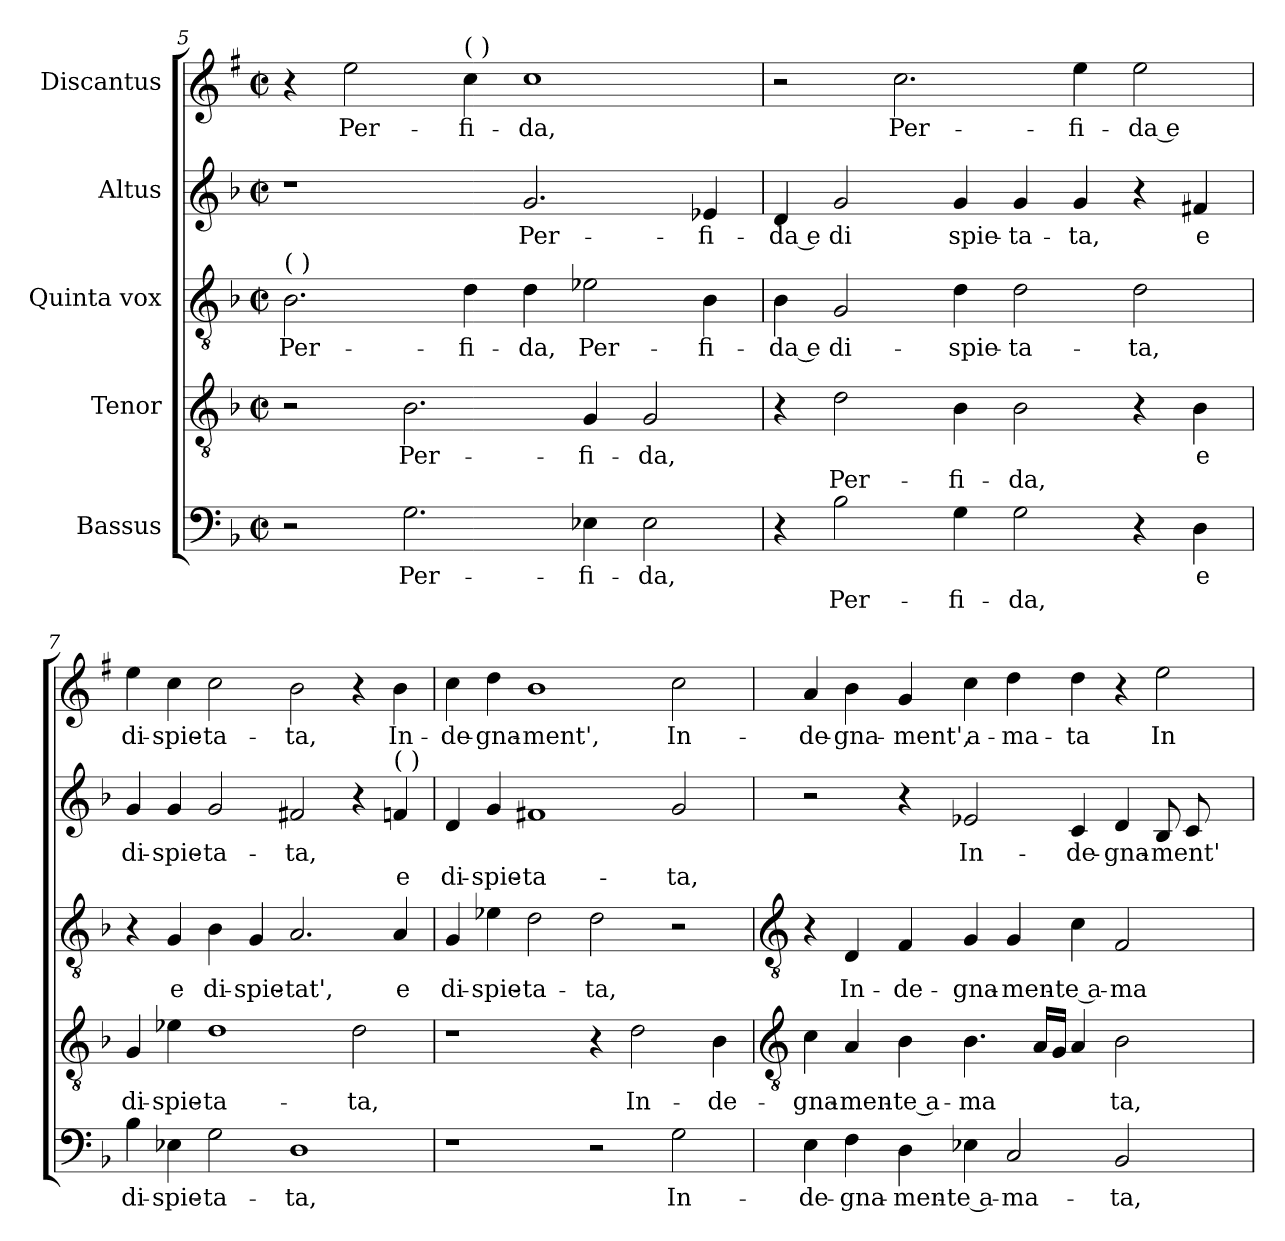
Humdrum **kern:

**kern	**text	**text	**kern	**text	**text	**kern	**text	**kern	**text	**text	**kern	**text
*part5	*part5	*part5	*part4	*part4	*part4	*part3	*part3	*part2	*part2	*part2	*part1	*part1
*staff5	*staff5	*staff5	*staff4	*staff4	*staff4	*staff3	*staff3	*staff2	*staff2	*staff2	*staff1	*staff1
*I"Bassus	*	*	*I"Tenor	*	*	*I"Quinta vox	*	*I"Altus	*	*	*I"Discantus	*
*clefF4	*	*	*clefGv2	*	*	*clefGv2	*	*clefG2	*	*	*clefG2	*
*	*	*	*	*	*	*	*	*	*	*	*ITrd1c2	*
*k[b-]	*	*	*k[b-]	*	*	*k[b-]	*	*k[b-]	*	*	*k[b-]	*
*F:	*	*	*F:	*	*	*F:	*	*F:	*	*	*F:	*
*M4/2	*	*	*M4/2	*	*	*M4/2	*	*M4/2	*	*	*M4/2	*
*met(c|)	*	*	*met(c|)	*	*	*met(c|)	*	*met(c|)	*	*	*met(c|)	*
=5	=5	=5	=5	=5	=5	=5	=5	=5	=5	=5	=5	=5
!	!	!	!	!	!	!LO:TX:a:t=(  )	!	!	!	!	!	!
!	!	!	!	!	!	!	!LO:LY:b	!	!	!	!	!
2r	.	.	2r	.	.	2.B-	Per-	1r	.	.	4r	.
!	!	!	!	!	!	!	!	!	!	!	!	!LO:LY:b
.	.	.	.	.	.	.	.	.	.	.	2dd	Per-
!	!LO:LY:b	!	!	!LO:LY:b	!	!	!	!	!	!	!	!
2.G	Per-	.	2.B-	Per-	.	.	.	.	.	.	.	.
!	!	!	!	!	!	!	!	!	!	!	!LO:TX:a:t=(  )	!
!	!	!	!	!	!	!	!LO:LY:b	!	!	!	!	!LO:LY:b
.	.	.	.	.	.	4d	-fi-	.	.	.	4b-	-fi-
!	!	!	!	!	!	!	!LO:LY:b	!	!LO:LY:b	!	!	!LO:LY:b
.	.	.	.	.	.	4d	-da,	2.g	Per-	.	1b-	-da,
!	!LO:LY:b	!	!	!LO:LY:b	!	!	!LO:LY:b	!	!	!	!	!
4E-X	-fi-	.	4G	-fi-	.	2e-	Per-	.	.	.	.	.
!	!LO:LY:b	!	!	!LO:LY:b	!	!	!	!	!	!	!	!
2E-	-da,	.	2G	-da,	.	.	.	.	.	.	.	.
!	!	!	!	!	!	!	!LO:LY:b	!	!LO:LY:b	!	!	!
.	.	.	.	.	.	4B-	-fi-	4e-X	-fi-	.	.	.
=6	=6	=6	=6	=6	=6	=6	=6	=6	=6	=6	=6	=6
!	!	!	!	!	!	!	!LO:LY:b	!	!LO:LY:b	!	!	!
4r	.	.	4r	.	.	4B-	-da e	4d	-da e	.	2r	.
!	!	!LO:LY:b	!	!	!LO:LY:b	!	!LO:LY:b	!	!LO:LY:b	!	!	!
2B-	.	Per-	2d	.	Per-	2G	di-	2g	di	.	.	.
!	!	!	!	!	!	!	!	!	!	!	!	!LO:LY:b
.	.	.	.	.	.	.	.	.	.	.	2.b-	Per-
!	!	!LO:LY:b	!	!	!LO:LY:b	!	!LO:LY:b	!	!LO:LY:b	!	!	!
4G	.	-fi-	4B-	.	-fi-	4d	-spie-	4g	spie-	.	.	.
!	!	!LO:LY:b	!	!	!LO:LY:b	!	!LO:LY:b	!	!LO:LY:b	!	!	!
2G	.	-da,	2B-	.	-da,	2d	-ta-	4g	-ta-	.	.	.
!	!	!	!	!	!	!	!	!	!LO:LY:b	!	!	!LO:LY:b
.	.	.	.	.	.	.	.	4g	-ta,	.	4dd	-fi-
!	!	!	!	!	!	!	!LO:LY:b	!	!	!	!	!LO:LY:b
4r	.	.	4r	.	.	2d	-ta,	4r	.	.	2dd	-da e
!	!LO:LY:b	!	!	!LO:LY:b	!	!	!	!	!LO:LY:b	!	!	!
4D	e	.	4B-	e	.	.	.	4f#X	e	.	.	.
=7	=7	=7	=7	=7	=7	=7	=7	=7	=7	=7	=7	=7
!	!LO:LY:b	!	!	!LO:LY:b	!	!	!	!	!LO:LY:b	!	!	!LO:LY:b
4B-	di-	.	4G	di-	.	4r	.	4g	di-	.	4dd	di-
!	!LO:LY:b	!	!	!LO:LY:b	!	!	!LO:LY:b	!	!LO:LY:b	!	!	!LO:LY:b
4E-X	-spie-	.	4e-	-spie-	.	4G	e	4g	-spie-	.	4b-	-spie-
!	!LO:LY:b	!	!	!LO:LY:b	!	!	!LO:LY:b	!	!LO:LY:b	!	!	!LO:LY:b
2G	-ta-	.	1d	-ta-	.	4B-	di-	2g	-ta-	.	2b-	-ta-
!	!	!	!	!	!	!	!LO:LY:b	!	!	!	!	!
.	.	.	.	.	.	4G	-spie-	.	.	.	.	.
!	!LO:LY:b	!	!	!	!	!	!LO:LY:b	!	!LO:LY:b	!	!	!LO:LY:b
1D	-ta,	.	.	.	.	2.A	-tat',	2f#X	-ta,	.	2a	-ta,
!	!	!	!	!LO:LY:b	!	!	!	!	!	!	!	!
.	.	.	2d	-ta,	.	.	.	4r	.	.	4r	.
!	!	!	!	!	!	!	!	!LO:TX:a:t=(  )	!	!	!	!
!	!	!	!	!	!	!	!LO:LY:b	!	!	!LO:LY:b	!	!LO:LY:b
.	.	.	.	.	.	4A	e	4f	.	e	4a	In-
=8	=8	=8	=8	=8	=8	=8	=8	=8	=8	=8	=8	=8
!	!	!	!	!	!	!	!LO:LY:b	!	!	!LO:LY:b	!	!LO:LY:b
1r	.	.	1r	.	.	4G	di-	4d	.	di-	4b-	-de-
!	!	!	!	!	!	!	!LO:LY:b	!	!	!LO:LY:b	!	!LO:LY:b
.	.	.	.	.	.	4e-	-spie-	4g	.	-spie-	4cc	-gna-
!	!	!	!	!	!	!	!LO:LY:b	!	!	!LO:LY:b	!	!LO:LY:b
.	.	.	.	.	.	2d	-ta-	1f#X	.	-ta-	1a	-ment',
!	!	!	!	!	!	!	!LO:LY:b	!	!	!	!	!
2r	.	.	4r	.	.	2d	-ta,	.	.	.	.	.
!	!	!	!	!LO:LY:b	!	!	!	!	!	!	!	!
.	.	.	2d	In-	.	.	.	.	.	.	.	.
!	!LO:LY:b	!	!	!	!	!	!	!	!	!LO:LY:b	!	!LO:LY:b
2G	In-	.	.	.	.	2r	.	2g	.	-ta,	2b-	In-
!	!	!	!	!LO:LY:b	!	!	!	!	!	!	!	!
.	.	.	4B-	-de-	.	.	.	.	.	.	.	.
!!LO:LB:g=z
=9	=9	=9	=9	=9	=9	=9	=9	=9	=9	=9	=9	=9
*	*	*	*clefGv2	*	*	*clefGv2	*	*	*	*	*	*
!	!LO:LY:b	!	!	!LO:LY:b	!	!	!	!	!	!	!	!LO:LY:b
4E	-de-	.	4c	-gna-	.	4r	.	2r	.	.	4g	-de-
!	!LO:LY:b	!	!	!LO:LY:b	!	!	!LO:LY:b	!	!	!	!	!LO:LY:b
4F	-gna-	.	4A	-men-	.	4D	In-	.	.	.	4a	-gna-
!	!LO:LY:b	!	!	!LO:LY:b	!	!	!LO:LY:b	!	!	!	!	!LO:LY:b
4D	-men-	.	4B-	-te a-	.	4F	-de-	4r	.	.	4f	-ment',
!	!LO:LY:b	!	!	!LO:LY:b	!	!	!LO:LY:b	!	!LO:LY:b	!	!	!LO:LY:b
4E-X	-te a-	.	4.B-	-ma	.	4G	-gna-	2e-X	In-	.	4b-	a-
!	!LO:LY:b	!	!	!	!	!	!LO:LY:b	!	!	!	!	!LO:LY:b
2C	-ma-	.	.	.	.	4G	-men-	.	.	.	4cc	-ma-
.	.	.	16ALL	.	.	.	.	.	.	.	.	.
.	.	.	16GJJ	.	.	.	.	.	.	.	.	.
!	!	!	!	!	!	!	!LO:LY:b	!	!LO:LY:b	!	!	!LO:LY:b
.	.	.	4A	.	.	4c	-te a-	4c	-de-	.	4cc	-ta
!	!LO:LY:b	!	!	!LO:LY:b	!	!	!LO:LY:b	!	!LO:LY:b	!	!	!
2BB-	-ta,	.	2B-	ta,	.	2F	-ma-	4d	-gna-	.	4r	.
!	!	!	!	!	!	!	!	!	!LO:LY:b	!	!	!LO:LY:b
.	.	.	.	.	.	.	.	8B-L	-ment'	.	2dd	In-
.	.	.	.	.	.	.	.	8c	.	.	.	.
4ryy	.	.	4ryy	.	.	4ryy	.	4ryy	.	.	.	.
=	=	=	=	=	=	=	=	=	=	=	=	=
*-	*-	*-	*-	*-	*-	*-	*-	*-	*-	*-	*-	*-
